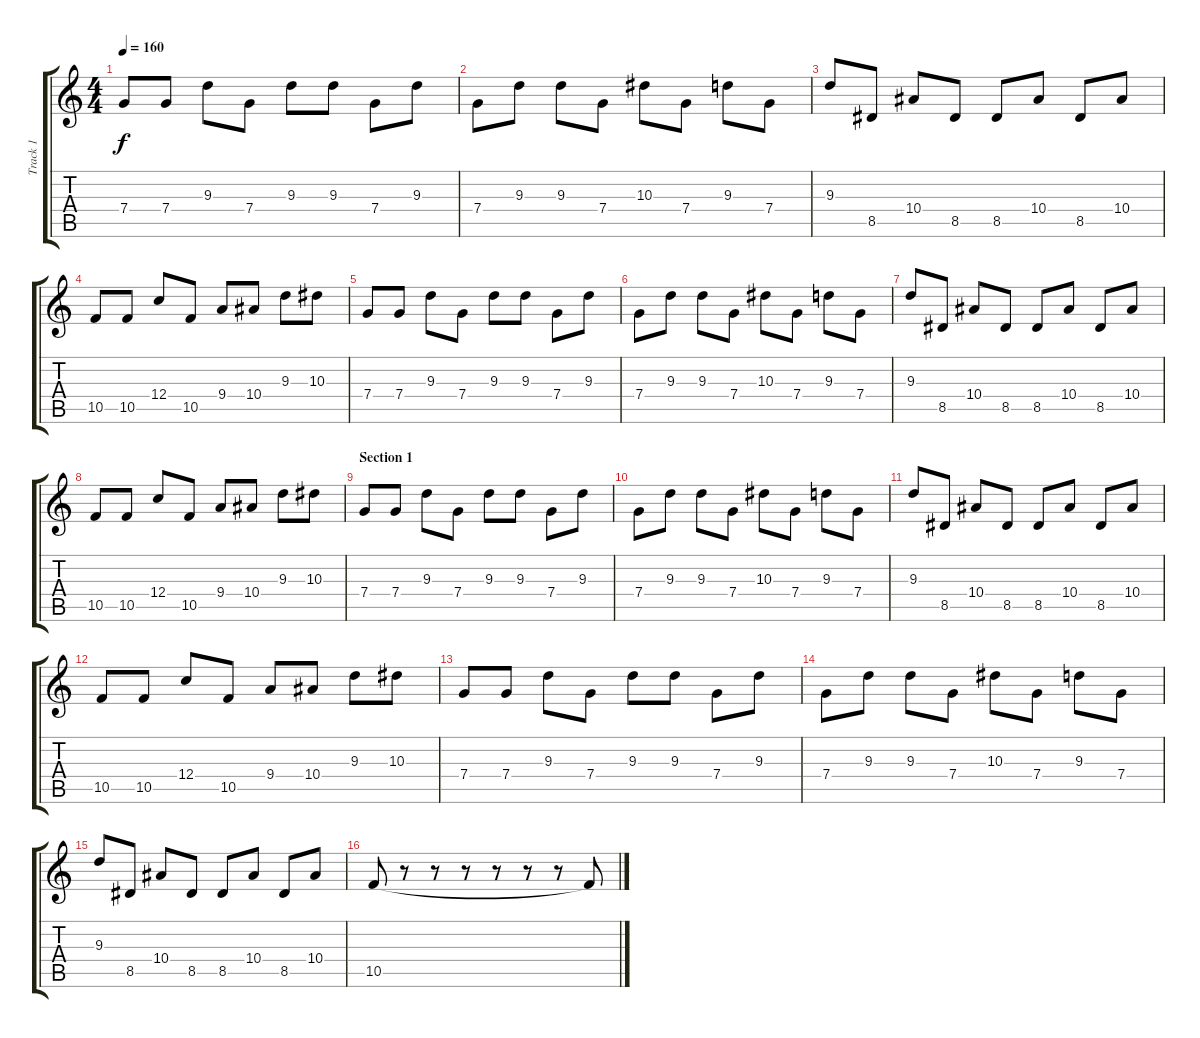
\track ("Track 1" "Track 1") {instrument acousticguitarnylon}
\staff {score tabs}
\tuning (D4 A3 F3 C3 G2 C2) {hide}
\ts (4 4)
\tempo 160
\clef g2
\ks c
7.4.8{dy f instrument acousticguitarnylon} 7.4.8 9.3.8 7.4.8 9.3.8 9.3.8 7.4.8 9.3.8 |
7.4.8 9.3.8 9.3.8 7.4.8 10.3.8 7.4.8 9.3.8 7.4.8 |
9.3.8 8.5.8 10.4.8 8.5.8 8.5.8 10.4.8 8.5.8 10.4.8 |
10.5.8 10.5.8 12.4.8 10.5.8 9.4.8 10.4.8 9.3.8 10.3.8 |
7.4.8 7.4.8 9.3.8 7.4.8 9.3.8 9.3.8 7.4.8 9.3.8 |
7.4.8 9.3.8 9.3.8 7.4.8 10.3.8 7.4.8 9.3.8 7.4.8 |
9.3.8 8.5.8 10.4.8 8.5.8 8.5.8 10.4.8 8.5.8 10.4.8 |
10.5.8 10.5.8 12.4.8 10.5.8 9.4.8 10.4.8 9.3.8 10.3.8 |
\section ("" "Section 1")
7.4.8 7.4.8 9.3.8 7.4.8 9.3.8 9.3.8 7.4.8 9.3.8 |
7.4.8 9.3.8 9.3.8 7.4.8 10.3.8 7.4.8 9.3.8 7.4.8 |
9.3.8 8.5.8 10.4.8 8.5.8 8.5.8 10.4.8 8.5.8 10.4.8 |
10.5.8 10.5.8 12.4.8 10.5.8 9.4.8 10.4.8 9.3.8 10.3.8 |
7.4.8 7.4.8 9.3.8 7.4.8 9.3.8 9.3.8 7.4.8 9.3.8 |
7.4.8 9.3.8 9.3.8 7.4.8 10.3.8 7.4.8 9.3.8 7.4.8 |
9.3.8 8.5.8 10.4.8 8.5.8 8.5.8 10.4.8 8.5.8 10.4.8 |
10.5.8 r.8 r.8 r.8 r.8 r.8 r.8 10.5{t}.8
